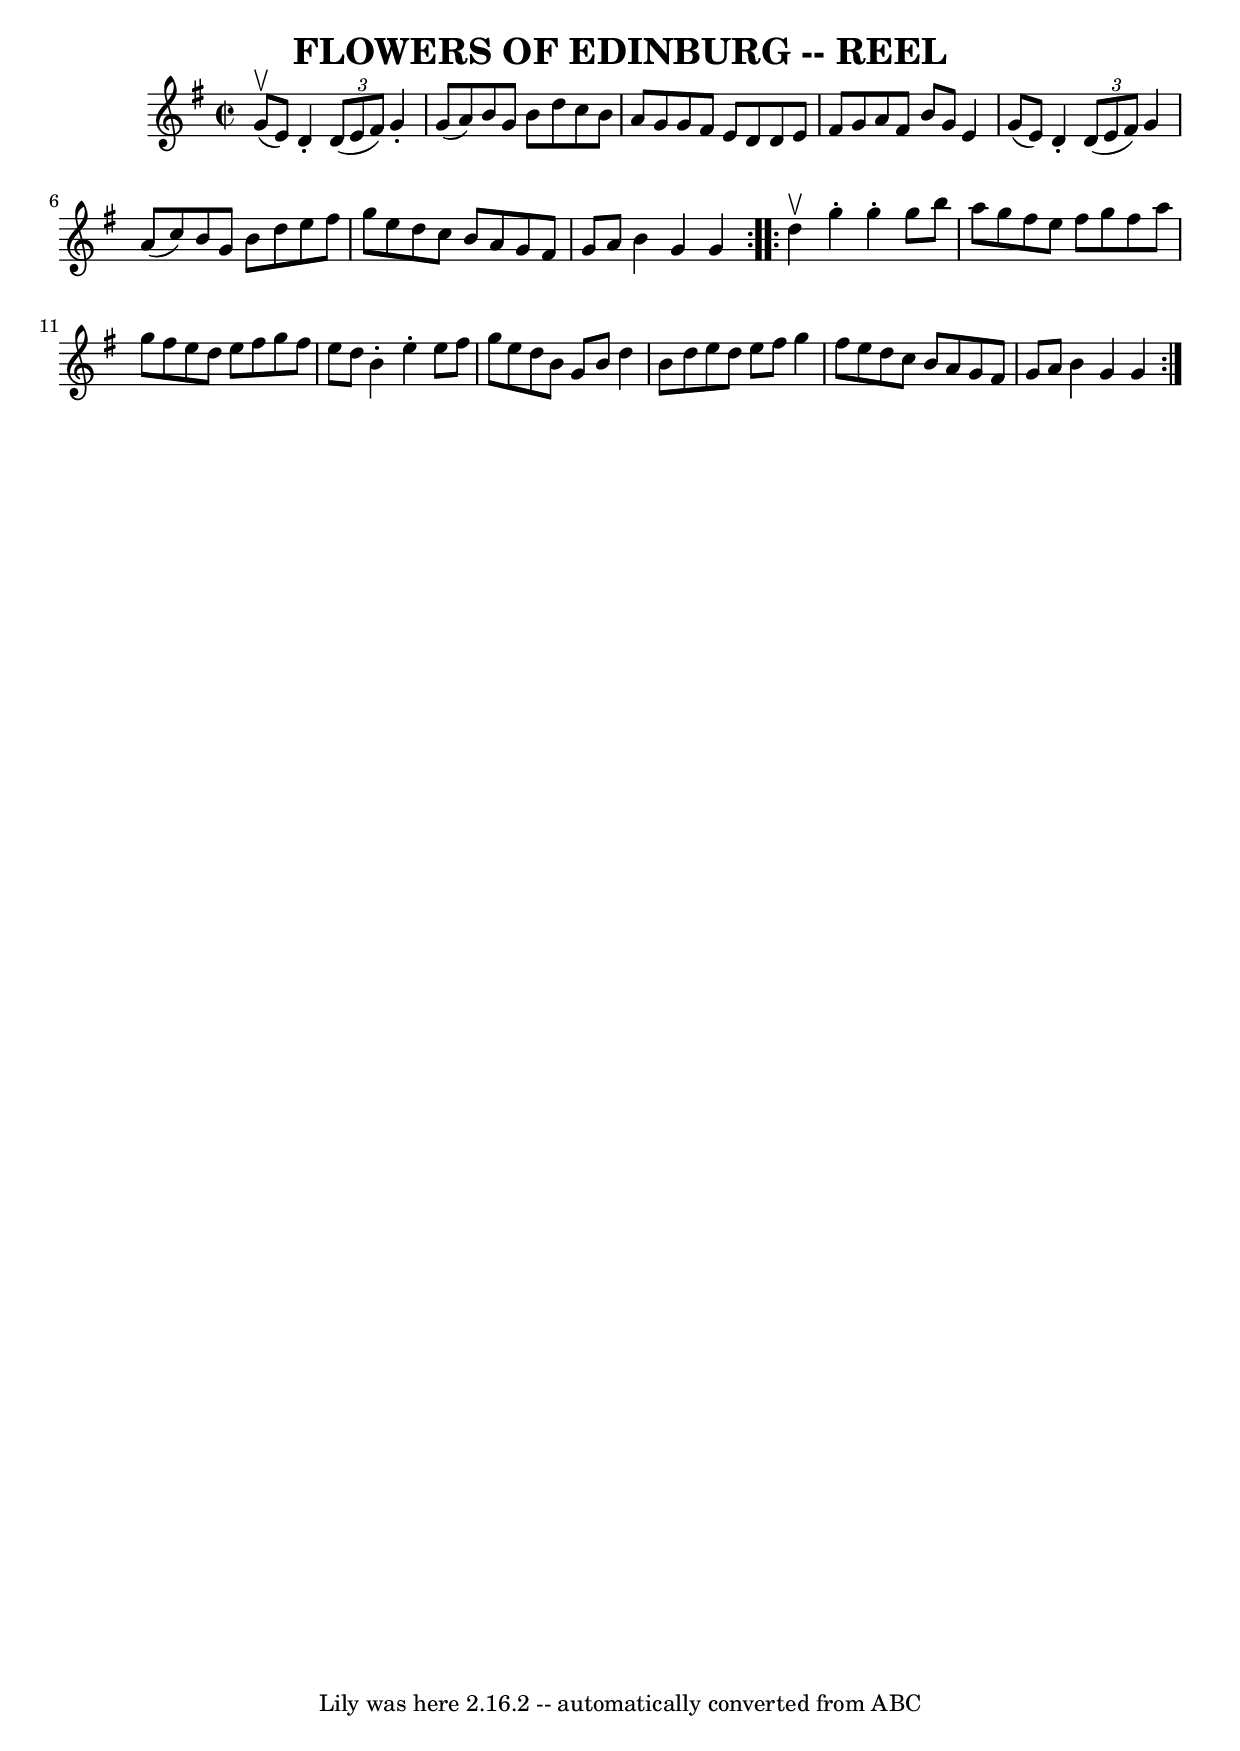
\version "2.16.2"
\include "Mammoth.ily"
\header {
  %% book = "Ryan's Mammoth Collection of Fiddle Tunes"
  crossRefNumber = "1"
  footnotes = ""
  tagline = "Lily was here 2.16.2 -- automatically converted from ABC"
  title = "FLOWERS OF EDINBURG -- REEL"

}
voicedefault =  {



  \repeat volta 2 {

    \override Staff.TimeSignature #'style = #'C
    \time 2/2 
    \key g \major
 g'8 (^\upbow e'8) |
    d'4 -.   
    \times 2/3 { d'8 (e'8 fis'8) 
	       } g'4 -. g'8 (a'8)   |
    
    b'8 g'8 b'8 d''8 c''8 b'8 a'8 g'8    |
    g'8    
    fis'8 e'8 d'8 d'8 e'8 fis'8 g'8    |
    a'8 fis'8    
    b'8 g'8 e'4 g'8 (e'8)   |
    d'4 -.   \times 2/3 { d'8 
			  (e'8 fis'8) 
			} g'4 a'8 (c''8)   |
    b'8 g'8 b'8 
    d''8 e''8 fis''8 g''8 e''8    |
    d''8 c''8 b'8    
    a'8 g'8 fis'8 g'8 a'8    |
    b'4 g'4 g'4    
  }     

  \repeat volta 2 {
    d''4^\upbow   |
    g''4 -. g''4 -. g''8 b''8  
    a''8 g''8    |
    fis''8 e''8 fis''8 g''8 fis''8 a''8 
    g''8 fis''8    |
    e''8 d''8 e''8 fis''8 g''8    
    fis''8 e''8 d''8    |
    b'4 -. e''4 -. e''8 fis''8 g''8  
    e''8    |
    d''8 b'8 g'8 b'8 d''4 b'8 d''8    
    |
    e''8 d''8 e''8 fis''8 g''4 fis''8 e''8    |
    
    d''8 c''8 b'8 a'8 g'8 fis'8 g'8 a'8    |
    b'4    
    g'4 g'4    
  }   

}

\score{
  <<

    \context Staff="default"
    {
      \voicedefault 
      
    }

  >>
  \layout {
    
  }
  \midi {
  }

}
